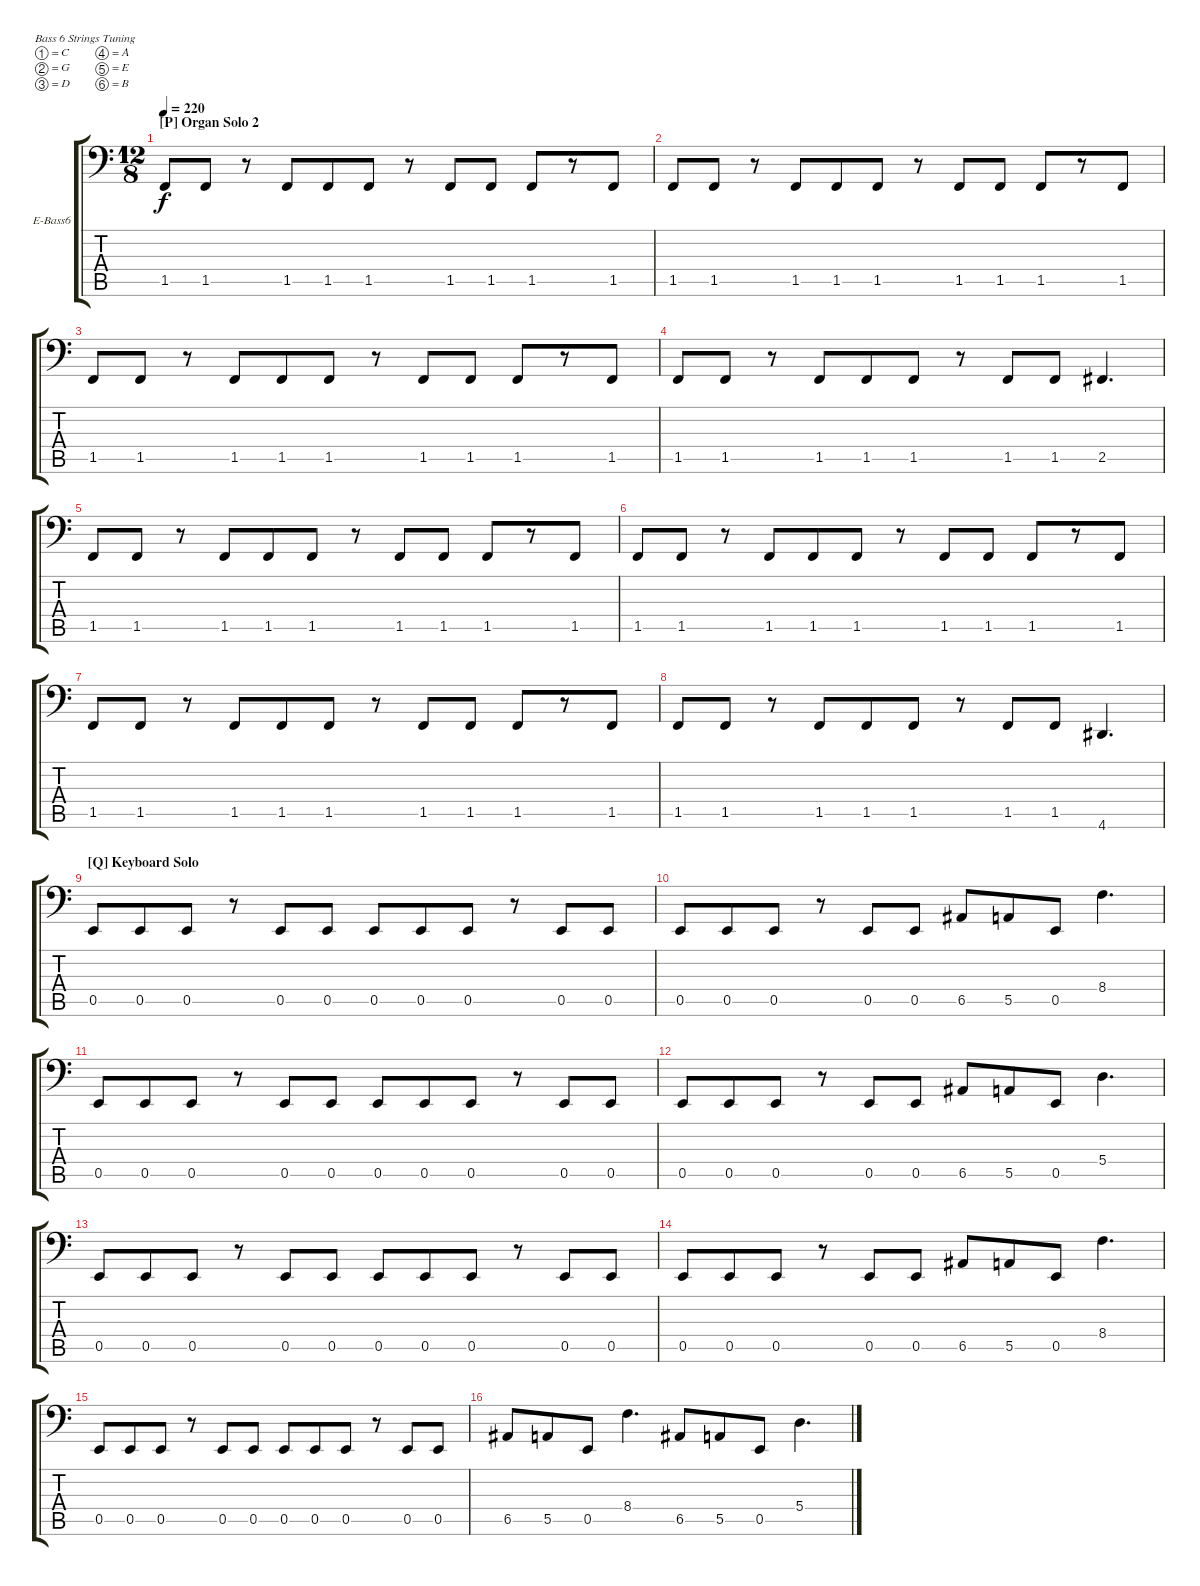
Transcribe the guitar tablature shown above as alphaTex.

\defaultSystemsLayout 4
\bracketExtendMode groupsimilarinstruments
\firstSystemTrackNameOrientation horizontal
\otherSystemsTrackNameOrientation horizontal
\track ("Electric Bass" "E-Bass6") {instrument electricbassfinger}
\staff {score tabs}
\tuning (C3 G2 D2 A1 E1 B0)
\ts (12 8)
\section ("P" "Organ Solo 2")
\tempo 220
\clef f4
\ks c
1.5.8{dy f} 1.5.8 r.8 1.5.8 1.5.8 1.5.8 r.8 1.5.8 1.5.8 1.5.8 r.8 1.5.8 |
1.5.8 1.5.8 r.8 1.5.8 1.5.8 1.5.8 r.8 1.5.8 1.5.8 1.5.8 r.8 1.5.8 |
1.5.8 1.5.8 r.8 1.5.8 1.5.8 1.5.8 r.8 1.5.8 1.5.8 1.5.8 r.8 1.5.8 |
1.5.8 1.5.8 r.8 1.5.8 1.5.8 1.5.8 r.8 1.5.8 1.5.8 2.5.4{d} |
1.5.8 1.5.8 r.8 1.5.8 1.5.8 1.5.8 r.8 1.5.8 1.5.8 1.5.8 r.8 1.5.8 |
1.5.8 1.5.8 r.8 1.5.8 1.5.8 1.5.8 r.8 1.5.8 1.5.8 1.5.8 r.8 1.5.8 |
1.5.8 1.5.8 r.8 1.5.8 1.5.8 1.5.8 r.8 1.5.8 1.5.8 1.5.8 r.8 1.5.8 |
1.5.8 1.5.8 r.8 1.5.8 1.5.8 1.5.8 r.8 1.5.8 1.5.8 4.6.4{d} |
\section ("Q" "Keyboard Solo")
0.5.8 0.5.8 0.5.8 r.8 0.5.8 0.5.8 0.5.8 0.5.8 0.5.8 r.8 0.5.8 0.5.8 |
0.5.8 0.5.8 0.5.8 r.8 0.5.8 0.5.8 6.5.8 5.5.8 0.5.8 8.4.4{d} |
0.5.8 0.5.8 0.5.8 r.8 0.5.8 0.5.8 0.5.8 0.5.8 0.5.8 r.8 0.5.8 0.5.8 |
0.5.8 0.5.8 0.5.8 r.8 0.5.8 0.5.8 6.5.8 5.5.8 0.5.8 5.4.4{d} |
0.5.8 0.5.8 0.5.8 r.8 0.5.8 0.5.8 0.5.8 0.5.8 0.5.8 r.8 0.5.8 0.5.8 |
0.5.8 0.5.8 0.5.8 r.8 0.5.8 0.5.8 6.5.8 5.5.8 0.5.8 8.4.4{d} |
0.5.8 0.5.8 0.5.8 r.8 0.5.8 0.5.8 0.5.8 0.5.8 0.5.8 r.8 0.5.8 0.5.8 |
6.5.8 5.5.8 0.5.8 8.4.4{d} 6.5.8 5.5.8 0.5.8 5.4.4{d}
